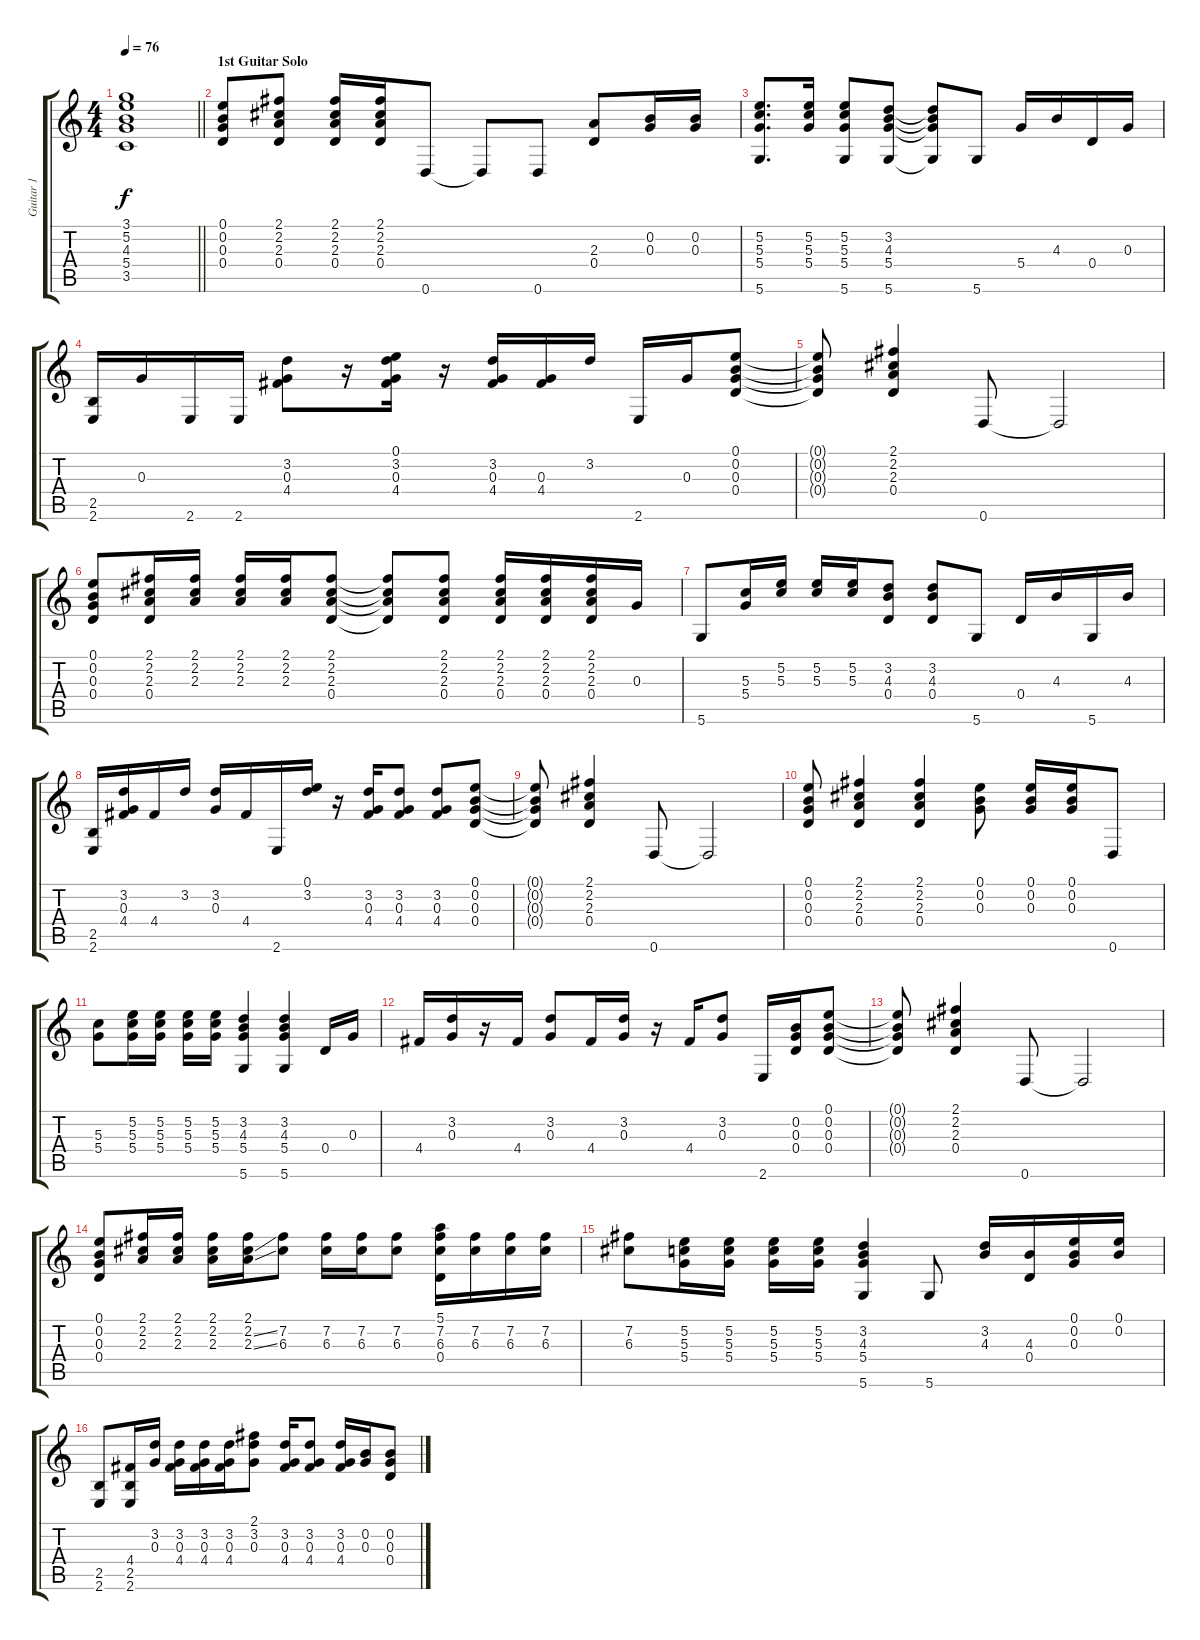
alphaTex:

\track ("Guitar 1" "Guitar 1") {instrument electricguitarclean}
\staff {score tabs}
\tuning (E4 B3 G3 D3 A2 D2) {hide}
\ts (4 4)
\tempo 76
\clef g2
\barLineRight lightlight
\ks c
(3.1 5.2 4.3 5.4 3.5).1{dy f} |
\section ("" "1st Guitar Solo")
(0.1 0.2 0.3 0.4).8 (2.1 2.2 2.3 0.4).8 (2.1 2.2 2.3 0.4).16 (2.1 2.2 2.3 0.4).16 0.6.8 0.6{t}.8 0.6.8 (2.3 0.4).8 (0.2 0.3).16 (0.2 0.3).16 |
(5.2 5.3 5.4 5.6).8{d} (5.2 5.3 5.4).16 (5.2 5.3 5.4 5.6).8 (3.2 4.3 5.4 5.6).8 (3.2{t} 4.3{t} 5.4{t} 5.6{t}).8 5.6.8 5.4.16 4.3.16 0.4.16 0.3.16 |
(2.5 2.6).16 0.3.16 2.6.16 2.6.16 (3.2 0.3 4.4).8 r.16 (0.1 3.2 0.3 4.4).16 r.16 (3.2 0.3 4.4).16 (0.3 4.4).16 3.2.16 2.6.16 0.3.16 (0.1 0.2 0.3 0.4).8 |
(0.1{t} 0.2{t} 0.3{t} 0.4{t}).8 (2.1 2.2 2.3 0.4).4 0.6.8 0.6{t}.2 |
(0.1 0.2 0.3 0.4).8 (2.1 2.2 2.3 0.4).16 (2.1 2.2 2.3).16 (2.1 2.2 2.3).16 (2.1 2.2 2.3).16 (2.1 2.2 2.3 0.4).8 (2.1{t} 2.2{t} 2.3{t} 0.4{t}).8 (2.1 2.2 2.3 0.4).8 (2.1 2.2 2.3 0.4).16 (2.1 2.2 2.3 0.4).16 (2.1 2.2 2.3 0.4).16 0.3.16 |
5.6.8 (5.3 5.4).16 (5.2 5.3).16 (5.2 5.3).16 (5.2 5.3).16 (3.2 4.3 0.4).8 (3.2 4.3 0.4).8 5.6.8 0.4.16 4.3.16 5.6.16 4.3.16 |
(2.5 2.6).16 (3.2 0.3 4.4).16 4.4.16 3.2.16 (3.2 0.3).16 4.4.16 2.6.16 (0.1 3.2).16 r.16 (3.2 0.3 4.4).16 (3.2 0.3 4.4).8 (3.2 0.3 4.4).8 (0.1 0.2 0.3 0.4).8 |
(0.1{t} 0.2{t} 0.3{t} 0.4{t}).8 (2.1 2.2 2.3 0.4).4 0.6.8 0.6{t}.2 |
(0.1 0.2 0.3 0.4).8 (2.1 2.2 2.3 0.4).4 (2.1 2.2 2.3 0.4).4 (0.1 0.2 0.3).8 (0.1 0.2 0.3).16 (0.1 0.2 0.3).16 0.6.8 |
(5.3 5.4).8 (5.2 5.3 5.4).16 (5.2 5.3 5.4).16 (5.2 5.3 5.4).16 (5.2 5.3 5.4).16 (3.2 4.3 5.4 5.6).4 (3.2 4.3 5.4 5.6).4 0.4.16 0.3.16 |
4.4.16 (3.2 0.3).16 r.16 4.4.16 (3.2 0.3).8 4.4.16 (3.2 0.3).16 r.16 4.4.16 (3.2 0.3).8 2.6.16 (0.2 0.3 0.4).16 (0.1 0.2 0.3 0.4).8 |
(0.1{t} 0.2{t} 0.3{t} 0.4{t}).8 (2.1 2.2 2.3 0.4).4 0.6.8 0.6{t}.2 |
(0.1 0.2 0.3 0.4).8 (2.1 2.2 2.3).16 (2.1 2.2 2.3).16 (2.1 2.2 2.3).16 (2.1 2.2{ss} 2.3{ss}).16 (7.2 6.3).8 (7.2 6.3).16 (7.2 6.3).16 (7.2 6.3).8 (5.1 7.2 6.3 0.4).16 (7.2 6.3).16 (7.2 6.3).16 (7.2 6.3).16 |
(7.2 6.3).8 (5.2 5.3 5.4).16 (5.2 5.3 5.4).16 (5.2 5.3 5.4).16 (5.2 5.3 5.4).16 (3.2 4.3 5.4 5.6).4 5.6.8 (3.2 4.3).16 (4.3 0.4).16 (0.1 0.2 0.3).16 (0.1 0.2).16 |
(2.5 2.6).8 (4.4 2.5 2.6).16 (3.2 0.3).16 (3.2 0.3 4.4).16 (3.2 0.3 4.4).16 (3.2 0.3 4.4).16 (2.1 3.2 0.3).8 (3.2 0.3 4.4).16 (3.2 0.3 4.4).8 (3.2 0.3 4.4).16 (0.2 0.3).16 (0.2 0.3 0.4).8
